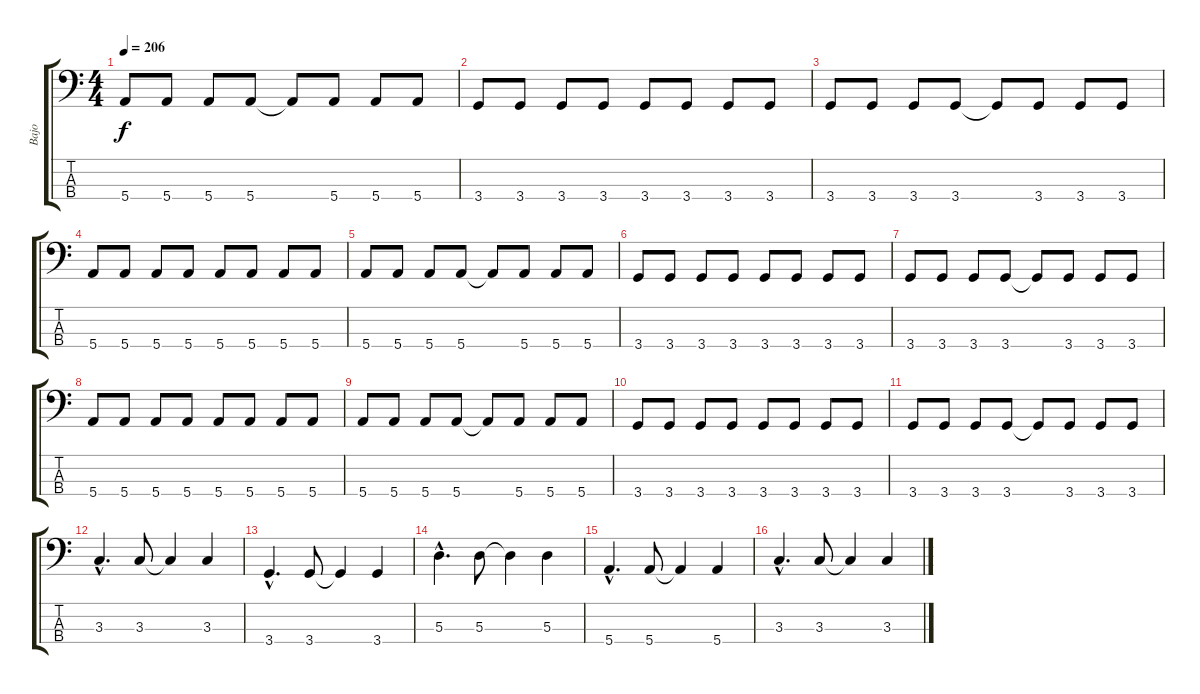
\track ("Bajo" "Bajo") {instrument electricbassfinger}
\staff {score tabs}
\tuning (G2 D2 A1 E1) {hide}
\ts (4 4)
\tempo 206
\clef f4
\ks c
5.4.8{dy f} 5.4.8 5.4.8 5.4.8 5.4{t}.8 5.4.8 5.4.8 5.4.8 |
3.4.8 3.4.8 3.4.8 3.4.8 3.4.8 3.4.8 3.4.8 3.4.8 |
3.4.8 3.4.8 3.4.8 3.4.8 3.4{t}.8 3.4.8 3.4.8 3.4.8 |
5.4.8 5.4.8 5.4.8 5.4.8 5.4.8 5.4.8 5.4.8 5.4.8 |
5.4.8 5.4.8 5.4.8 5.4.8 5.4{t}.8 5.4.8 5.4.8 5.4.8 |
3.4.8 3.4.8 3.4.8 3.4.8 3.4.8 3.4.8 3.4.8 3.4.8 |
3.4.8 3.4.8 3.4.8 3.4.8 3.4{t}.8 3.4.8 3.4.8 3.4.8 |
5.4.8 5.4.8 5.4.8 5.4.8 5.4.8 5.4.8 5.4.8 5.4.8 |
5.4.8 5.4.8 5.4.8 5.4.8 5.4{t}.8 5.4.8 5.4.8 5.4.8 |
3.4.8 3.4.8 3.4.8 3.4.8 3.4.8 3.4.8 3.4.8 3.4.8 |
3.4.8 3.4.8 3.4.8 3.4.8 3.4{t}.8 3.4.8 3.4.8 3.4.8 |
3.3{hac}.4{d} 3.3.8 3.3{t}.4 3.3.4 |
3.4{hac}.4{d} 3.4.8 3.4{t}.4 3.4.4 |
5.3{hac}.4{d} 5.3.8 5.3{t}.4 5.3.4 |
5.4{hac}.4{d} 5.4.8 5.4{t}.4 5.4.4 |
3.3{hac}.4{d} 3.3.8 3.3{t}.4 3.3.4
